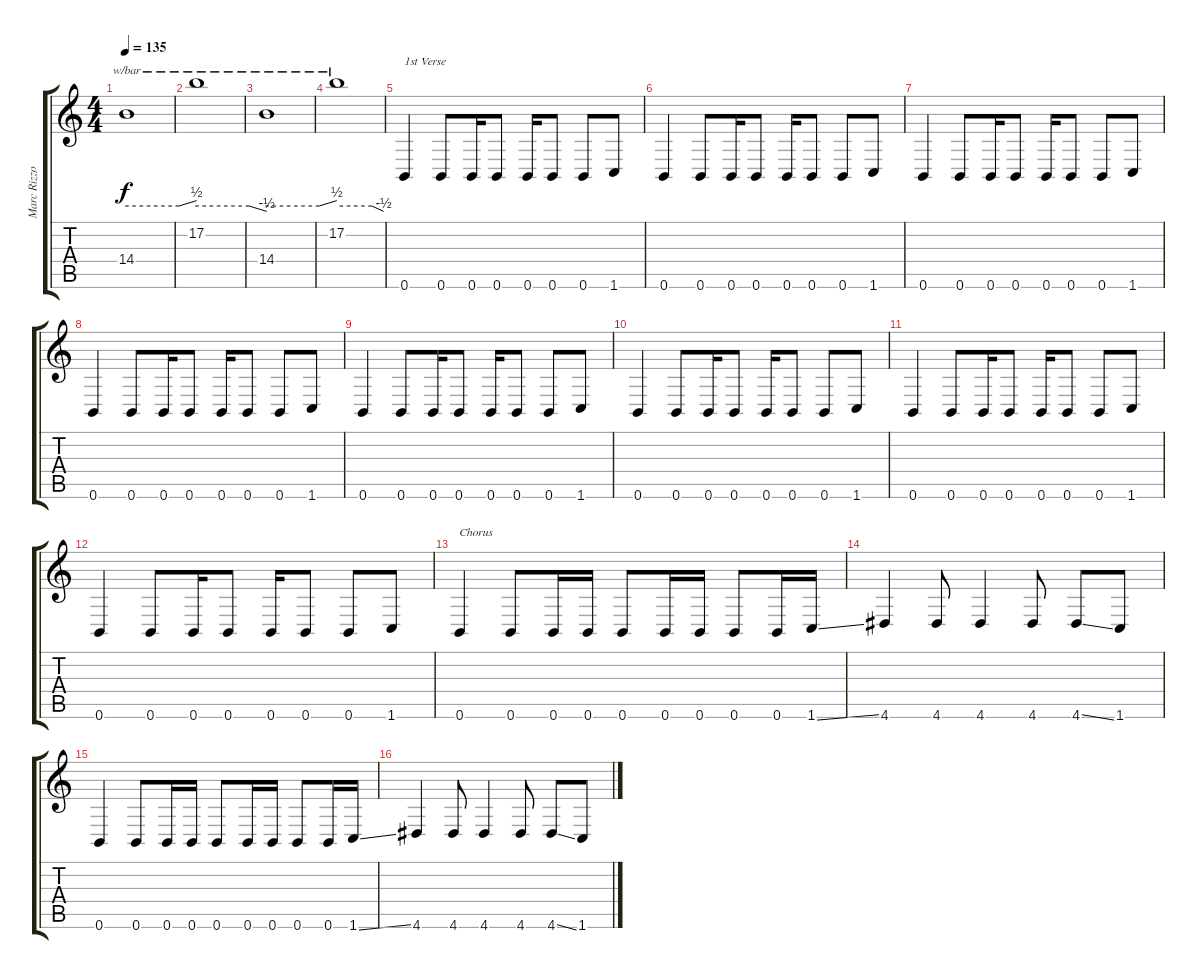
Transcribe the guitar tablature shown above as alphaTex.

\track ("Marc Rizzo" "Marc Rizzo") {instrument overdrivenguitar}
\staff {score tabs}
\tuning (B3 Gb3 D3 A2 E2 B1) {hide}
\ts (4 4)
\tempo 135
\clef g2
\ks c
14.4.1{tbe (custom default 0 0 45 0 60 2) dy f} |
17.2.1{tbe (custom default 0 0 45 0 60 -2)} |
14.4.1{tbe (custom default 0 0 45 0 60 2)} |
17.2.1{tbe (custom default 0 0 45 0 60 -2)} |
0.6.4{txt "1st Verse"} 0.6.8 0.6.16 0.6.8 0.6.16 0.6.8 0.6.8 1.6.8 |
0.6.4 0.6.8 0.6.16 0.6.8 0.6.16 0.6.8 0.6.8 1.6.8 |
0.6.4 0.6.8 0.6.16 0.6.8 0.6.16 0.6.8 0.6.8 1.6.8 |
0.6.4 0.6.8 0.6.16 0.6.8 0.6.16 0.6.8 0.6.8 1.6.8 |
0.6.4 0.6.8 0.6.16 0.6.8 0.6.16 0.6.8 0.6.8 1.6.8 |
0.6.4 0.6.8 0.6.16 0.6.8 0.6.16 0.6.8 0.6.8 1.6.8 |
0.6.4 0.6.8 0.6.16 0.6.8 0.6.16 0.6.8 0.6.8 1.6.8 |
0.6.4 0.6.8 0.6.16 0.6.8 0.6.16 0.6.8 0.6.8 1.6.8 |
0.6.4{txt "Chorus"} 0.6.8 0.6.16 0.6.16 0.6.8 0.6.16 0.6.16 0.6.8 0.6.16 1.6{ss}.16 |
4.6.4 4.6.8 4.6.4 4.6.8 4.6{ss}.8 1.6.8 |
0.6.4 0.6.8 0.6.16 0.6.16 0.6.8 0.6.16 0.6.16 0.6.8 0.6.16 1.6{ss}.16 |
4.6.4 4.6.8 4.6.4 4.6.8 4.6{ss}.8 1.6.8
